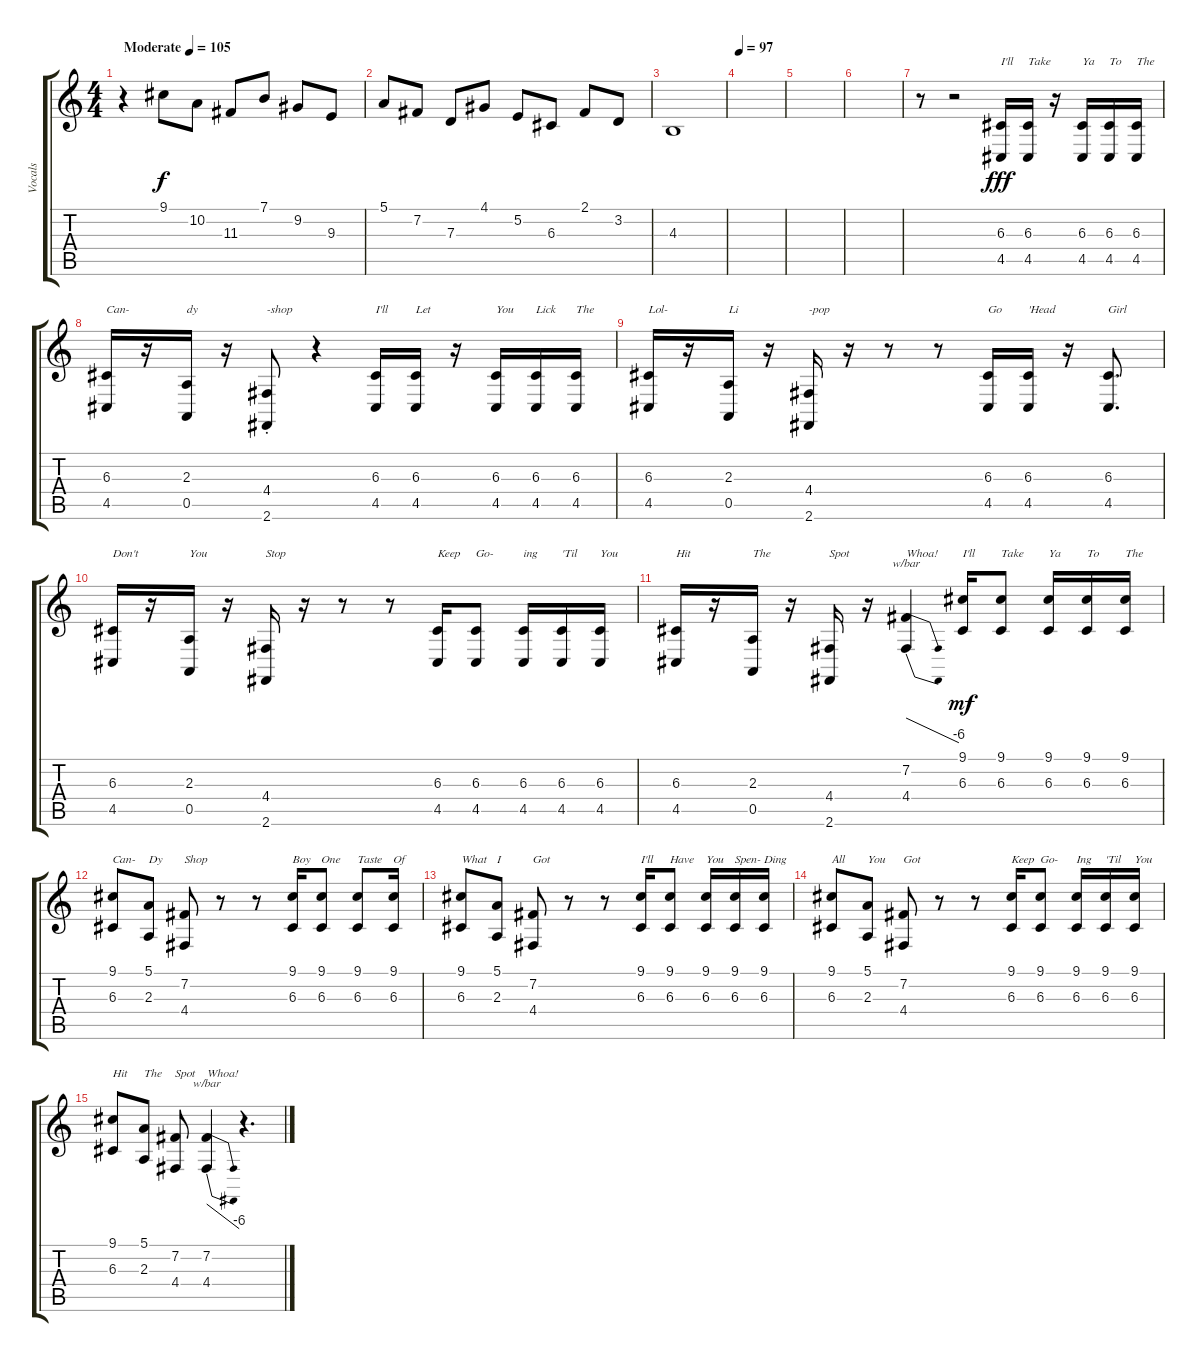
\track ("Vocals" "Vocals") {instrument voiceoohs}
\staff {score tabs}
\tuning (E4 B3 G3 D3 A2 E2) {hide}
\ts (4 4)
\tempo (105 "Moderate")
\clef g2
\ks c
r.4{dy f instrument voiceoohs} 9.1.8 10.2.8 11.3.8 7.1.8 9.2.8 9.3.8 |
5.1.8 7.2.8 7.3.8 4.1.8 5.2.8 6.3.8 2.1.8 3.2.8 |
4.3.1 |
\tempo 97
|
|
|
r.8 r.2 (6.3 4.5).16{txt "I'll" dy fff instrument choiraahs} (6.3 4.5).16{txt "Take"} r.16 (6.3 4.5).16{txt "Ya"} (6.3 4.5).16{txt "To"} (6.3 4.5).16{txt "The"} |
(6.3 4.5).16{txt "Can-"} r.16 (2.3 0.5).16{txt "dy"} r.16 (4.4 2.6{st}).8{txt "-shop"} r.4 (6.3 4.5).16{txt "I'll"} (6.3 4.5).16{txt "Let"} r.16 (6.3 4.5).16{txt "You"} (6.3 4.5).16{txt "Lick"} (6.3 4.5).16{txt "The"} |
(6.3 4.5).16{txt "Lol-"} r.16 (2.3 0.5).16{txt "Li"} r.16 (4.4 2.6).16{txt "-pop"} r.16 r.8 r.8 (6.3 4.5).16{txt "Go"} (6.3 4.5).16{txt "'Head"} r.16 (6.3 4.5).8{d txt "Girl"} |
(6.3 4.5).16{txt "Don't"} r.16 (2.3 0.5).16{txt "You"} r.16 (4.4 2.6).16{txt "Stop"} r.16 r.8 r.8 (6.3 4.5).16{txt "Keep"} (6.3 4.5).8{txt "Go-"} (6.3 4.5).16{txt "ing"} (6.3 4.5).16{txt "'Til"} (6.3 4.5).16{txt "You"} |
(6.3 4.5).16{txt "Hit"} r.16 (2.3 0.5).16{txt "The"} r.16 (4.4 2.6).16{txt "Spot"} r.16 (7.2 4.4).4{tbe (dive default 0 0 60 -24) txt "Whoa!"} (9.1 6.3).16{txt "I'll" dy mf instrument voiceoohs} (9.1 6.3).8{txt "Take"} (9.1 6.3).16{txt "Ya"} (9.1 6.3).16{txt "To"} (9.1 6.3).16{txt "The"} |
(9.1 6.3).8{txt "Can-"} (5.1 2.3).8{txt "Dy"} (7.2 4.4).8{txt "Shop"} r.8 r.8 (9.1 6.3).16{txt "Boy"} (9.1 6.3).8{txt "One"} (9.1 6.3).8{txt "Taste"} (9.1 6.3).16{txt "Of"} |
(9.1 6.3).8{txt "What"} (5.1 2.3).8{txt "I"} (7.2 4.4).8{txt "Got"} r.8 r.8 (9.1 6.3).16{txt "I'll"} (9.1 6.3).8{txt "Have"} (9.1 6.3).16{txt "You"} (9.1 6.3).16{txt "Spen-"} (9.1 6.3).16{txt "Ding"} |
(9.1 6.3).8{txt "All"} (5.1 2.3).8{txt "You"} (7.2 4.4).8{txt "Got"} r.8 r.8 (9.1 6.3).16{txt "Keep"} (9.1 6.3).8{txt "Go-"} (9.1 6.3).16{txt "Ing"} (9.1 6.3).16{txt "'Til"} (9.1 6.3).16{txt "You"} |
(9.1 6.3).8{txt "Hit"} (5.1 2.3).8{txt "The"} (7.2 4.4).8{txt "Spot"} (7.2 4.4).4{tbe (dive default 0 0 60 -24) txt "Whoa!" instrument choiraahs} r.4{d}
